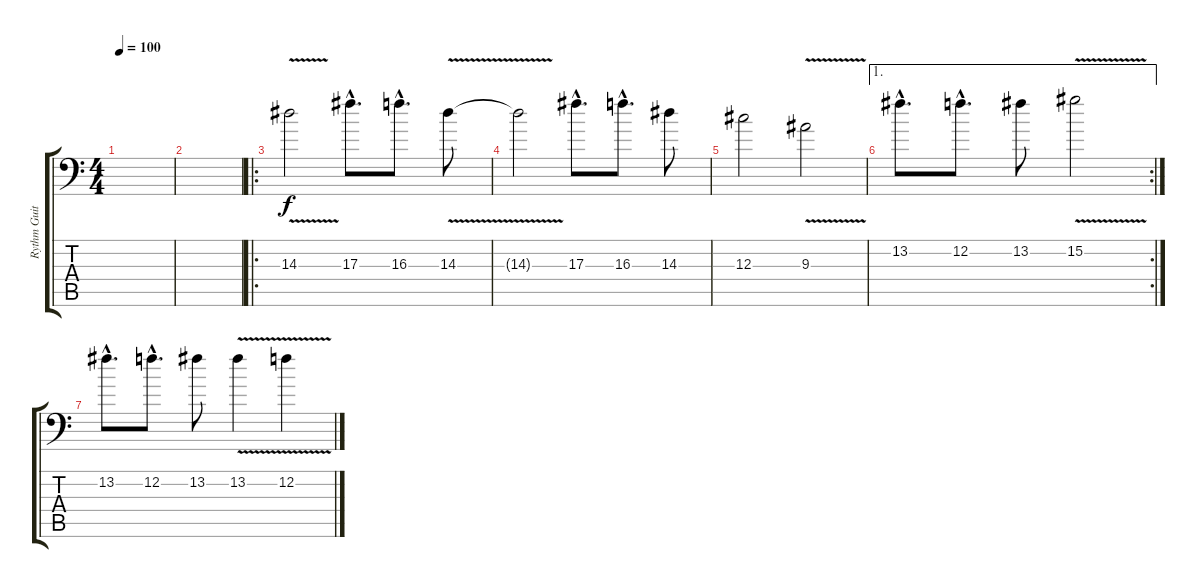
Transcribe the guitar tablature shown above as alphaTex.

\track ("Rythm Guitar 2" "Rythm Guit") {instrument distortionguitar}
\staff {score tabs}
\tuning (Bb3 F3 Db3 Ab2 Eb2 Bb1) {hide}
\ts (4 4)
\tempo 100
\clef f4
\ks c
|
|
\ro
14.3{v}.2 17.3{hac}.8{d} 16.3{hac}.8{d} 14.3{v}.8 |
14.3{t}.2 17.3{hac}.8{d} 16.3{hac}.8{d} 14.3.8 |
12.3.2 9.3{v}.2 |
\ae 1
\rc 2
13.2{hac}.8{d} 12.2{hac}.8{d} 13.2.8 15.2{v}.2 |
13.2{hac}.8{d} 12.2{hac}.8{d} 13.2.8 13.2{v}.4 12.2{v}.4
